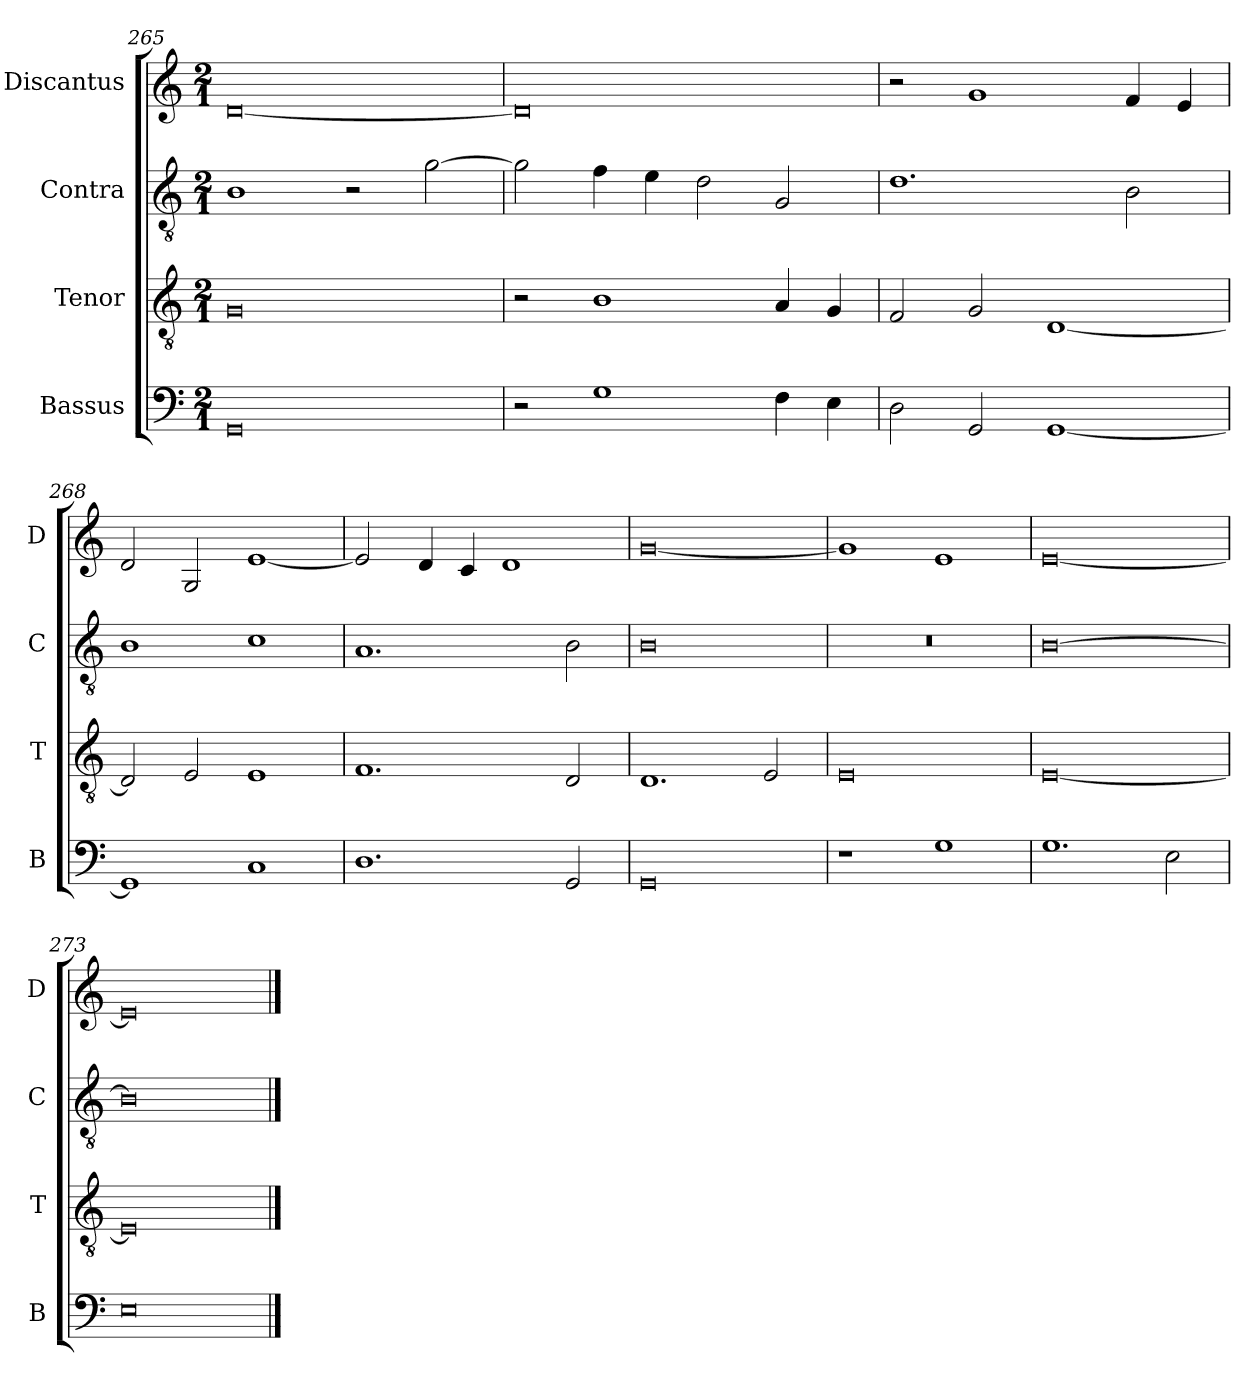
**kern	**kern	**kern	**kern
*part4	*part3	*part2	*part1
*staff4	*staff3	*staff2	*staff1
*I"Bassus	*I"Tenor	*I"Contra	*I"Discantus
*I'B	*I'T	*I'C	*I'D
*clefF4	*clefGv2	*clefGv2	*clefG2
*k[]	*k[]	*k[]	*k[]
*M2/1	*M2/1	*M2/1	*M2/1
=265	=265	=265	=265
0GG	0G	1B	[0d
.	.	2r	.
.	.	[2g\	.
=266	=266	=266	=266
2r	2r	2g\]	0d]
1G	1B	4f\	.
.	.	4e\	.
.	.	2d\	.
4F\	4A/	2G/	.
4E\	4G/	.	.
=267	=267	=267	=267
2D\	2F/	1.d	2r
2GG/	2G/	.	1g
[1GG	[1D	.	.
.	.	2B\	4f/
.	.	.	4e/
=268	=268	=268	=268
1GG]	2D/]	1B	2d/
.	2E/	.	2G/
1C	1E	1c	[1e
=269	=269	=269	=269
1.D	1.F	1.A	2e/]
.	.	.	4d/
.	.	.	4c/
.	.	.	1d
2GG/	2D/	2B\	.
=270	=270	=270	=270
0GG	1.D	0B	[0g
.	2E/	.	.
=271	=271	=271	=271
1r	0E	0r	1g]
1G	.	.	1e
=272	=272	=272	=272
1.G	[0E	[0B	[0e
2E\	.	.	.
=273	=273	=273	=273
0E	0E]	0B]	0e]
==	==	==	==
*-	*-	*-	*-
